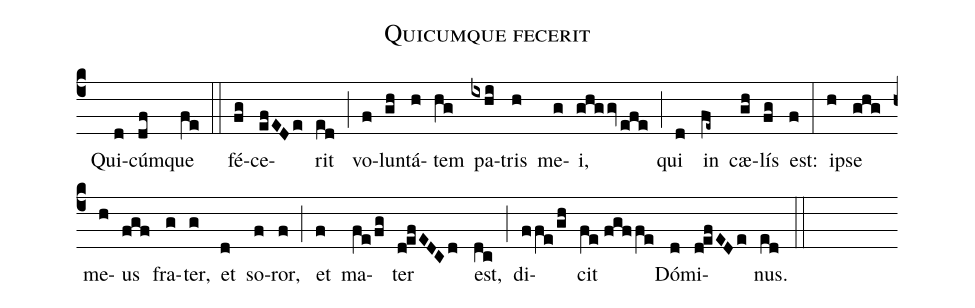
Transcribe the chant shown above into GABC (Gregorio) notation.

name:Quicumque fecerit;
mode:I;
office-part:Communiones;
%%
(c4) () Qui(d)cúm(df)que(fe) (::) fé(fg)ce(efEDe)rit(ed) (;) vo(f)lun(gh)tá(h)tem(hg) pa(ixhi)tris(h) me(g)i,(ghggv/efe) (;) qui(d) in(fe~) cæ(gh)lís(fg) est:(f) (:) i(h)pse(ghg) me(h)us(fgf) fra(g)ter,(g) et(d) so(f)ror,(f) (;) et(f) ma(fe/fg)ter(d!efEDCd) est,(dc) (;) di(ffe/gh)cit(fe//fgffe) Dó(d)mi(d!efEDe)nus.(ed) (::)
